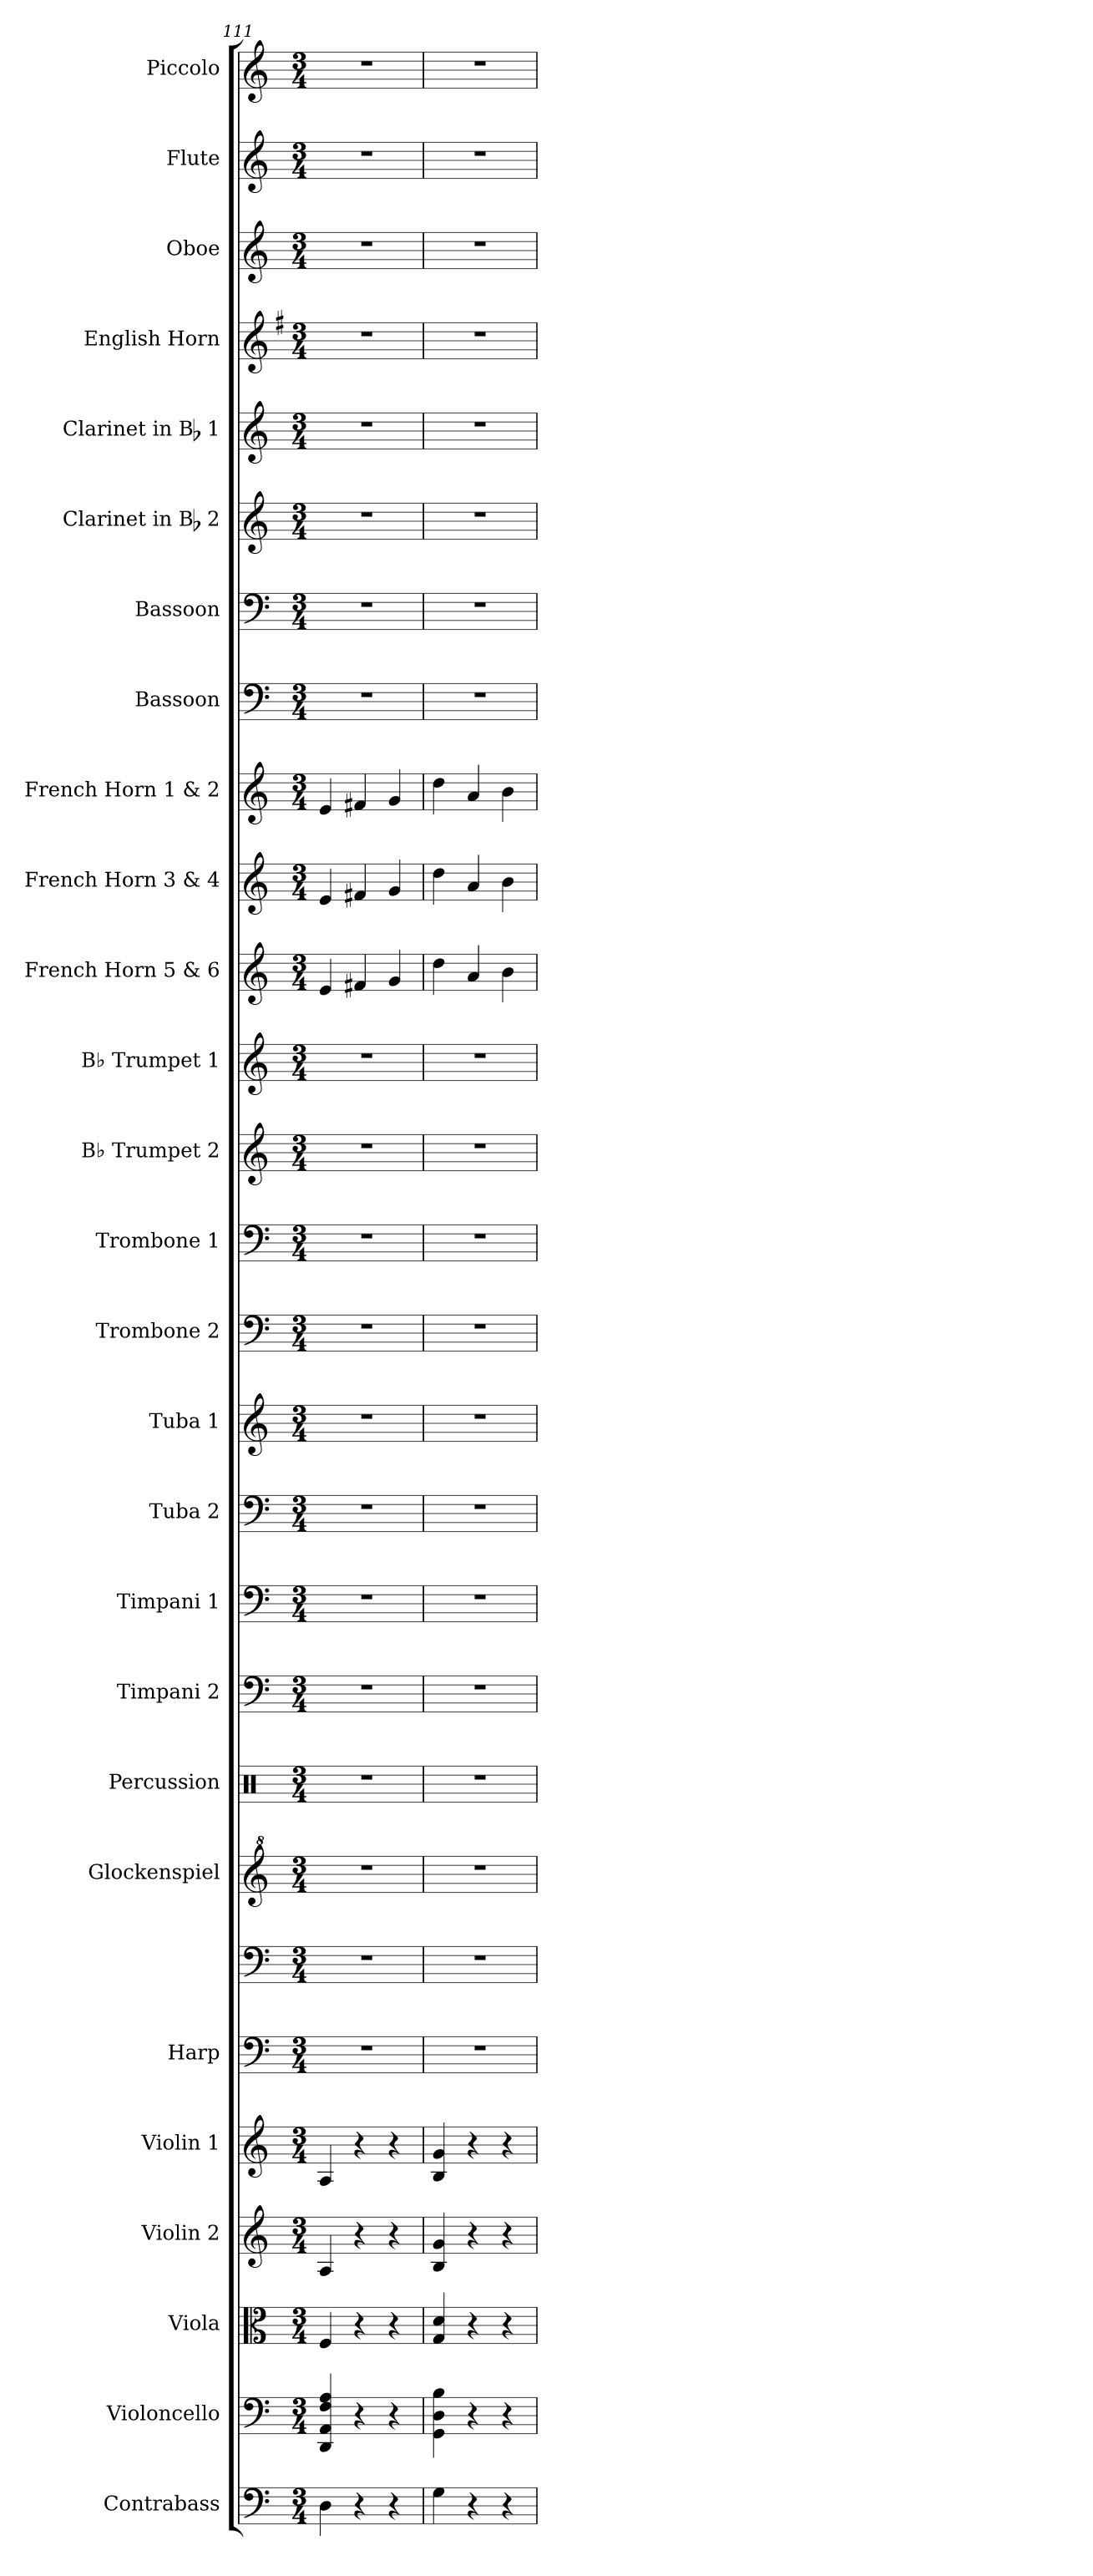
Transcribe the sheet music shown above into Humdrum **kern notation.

**kern	**kern	**kern	**kern	**kern	**kern	**kern	**kern	**kern	**kern	**kern	**kern	**kern	**kern	**kern	**kern	**kern	**kern	**kern	**kern	**kern	**kern	**kern	**kern	**kern	**kern	**kern	**kern
*part27	*part26	*part25	*part24	*part23	*part22	*part22	*part21	*part20	*part19	*part18	*part17	*part16	*part15	*part14	*part13	*part12	*part11	*part10	*part9	*part8	*part7	*part6	*part5	*part4	*part3	*part2	*part1
*staff28	*staff27	*staff26	*staff25	*staff24	*staff23	*staff22	*staff21	*staff20	*staff19	*staff18	*staff17	*staff16	*staff15	*staff14	*staff13	*staff12	*staff11	*staff10	*staff9	*staff8	*staff7	*staff6	*staff5	*staff4	*staff3	*staff2	*staff1
*I"Contrabass	*I"Violoncello	*I"Viola	*I"Violin 2	*I"Violin 1	*I"Harp	*	*I"Glockenspiel	*I"Percussion	*I"Timpani 2	*I"Timpani 1	*I"Tuba 2	*I"Tuba 1	*I"Trombone 2	*I"Trombone 1	*I"B♭ Trumpet 2	*I"B♭ Trumpet 1	*I"French Horn 5 &amp; 6	*I"French Horn 3 &amp; 4	*I"French Horn 1 &amp; 2	*I"Bassoon	*I"Bassoon	*I"Clarinet in Bb 2	*I"Clarinet in Bb 1	*I"English Horn	*I"Oboe	*I"Flute	*I"Piccolo
*I'Cbs.	*I'Vlc.	*I'Vla.	*I'Vln. 2	*I'Vln. 1	*I'Hrp.	*	*I'Glk.	*I'Perc.	*I'Timp. 2	*I'Timp. 1	*I'Tba. 2	*I'Tba. 1	*I'Tbn. 2	*I'Tbn. 1	*I'B♭ Tpt. 2	*I'B♭ Tpt. 1	*I'F Hn. 5 &amp; 6	*I'F Hn. 3 &amp; 4	*I'F Hn. 1 &amp; 2	*I'Bsn.	*I'Bsn.	*	*	*I'Eng Hn.	*I'Ob.	*I'Fl.	*I'Pic.
*clefF4	*clefF4	*clefC3	*clefG2	*clefG2	*clefF4	*clefF4	*clefG^2	*clefX	*clefF4	*clefF4	*clefF4	*clefG2	*clefF4	*clefF4	*clefG2	*clefG2	*clefG2	*clefG2	*clefG2	*clefF4	*clefF4	*clefG2	*clefG2	*clefG2	*clefG2	*clefG2	*clefG2
*	*	*	*	*	*	*	*	*	*	*	*	*	*	*	*ITrd1c2	*ITrd1c2	*ITrd4c7	*ITrd4c7	*ITrd4c7	*	*	*ITrd-5c-8	*ITrd-5c-8	*ITrd4c7	*	*	*
*k[]	*k[]	*k[]	*k[]	*k[]	*k[]	*k[]	*k[]	*k[]	*k[]	*k[]	*k[]	*k[]	*k[]	*k[]	*k[b-e-]	*k[b-e-]	*k[b-]	*k[b-]	*k[b-]	*k[]	*k[]	*k[b-e-a-d-]	*k[b-e-a-d-]	*k[]	*k[]	*k[]	*k[]
*M3/4	*M3/4	*M3/4	*M3/4	*M3/4	*M3/4	*M3/4	*M3/4	*M3/4	*M3/4	*M3/4	*M3/4	*M3/4	*M3/4	*M3/4	*M3/4	*M3/4	*M3/4	*M3/4	*M3/4	*M3/4	*M3/4	*M3/4	*M3/4	*M3/4	*M3/4	*M3/4	*M3/4
=111	=111	=111	=111	=111	=111	=111	=111	=111	=111	=111	=111	=111	=111	=111	=111	=111	=111	=111	=111	=111	=111	=111	=111	=111	=111	=111	=111
4D\	4DD/ 4AA/ 4F/ 4A/	4F/	4A/	4A/	2.r	2.r	2.r	2.r	2.r	2.r	2.r	2.r	2.r	2.r	2.r	2.r	4A/	4A/	4A/	2.r	2.r	2.r	2.r	2.r	2.r	2.r	2.r
4r	4r	4r	4r	4r	.	.	.	.	.	.	.	.	.	.	.	.	4Bn/	4Bn/	4Bn/	.	.	.	.	.	.	.	.
4r	4r	4r	4r	4r	.	.	.	.	.	.	.	.	.	.	.	.	4c/	4c/	4c/	.	.	.	.	.	.	.	.
=112	=112	=112	=112	=112	=112	=112	=112	=112	=112	=112	=112	=112	=112	=112	=112	=112	=112	=112	=112	=112	=112	=112	=112	=112	=112	=112	=112
4G\	4GG\ 4D\ 4B\	4G/ 4d/	4B/ 4g/	4B/ 4g/	2.r	2.r	2.r	2.r	2.r	2.r	2.r	2.r	2.r	2.r	2.r	2.r	4g\	4g\	4g\	2.r	2.r	2.r	2.r	2.r	2.r	2.r	2.r
4r	4r	4r	4r	4r	.	.	.	.	.	.	.	.	.	.	.	.	4d/	4d/	4d/	.	.	.	.	.	.	.	.
4r	4r	4r	4r	4r	.	.	.	.	.	.	.	.	.	.	.	.	4e\	4e\	4e\	.	.	.	.	.	.	.	.
=	=	=	=	=	=	=	=	=	=	=	=	=	=	=	=	=	=	=	=	=	=	=	=	=	=	=	=
*-	*-	*-	*-	*-	*-	*-	*-	*-	*-	*-	*-	*-	*-	*-	*-	*-	*-	*-	*-	*-	*-	*-	*-	*-	*-	*-	*-
